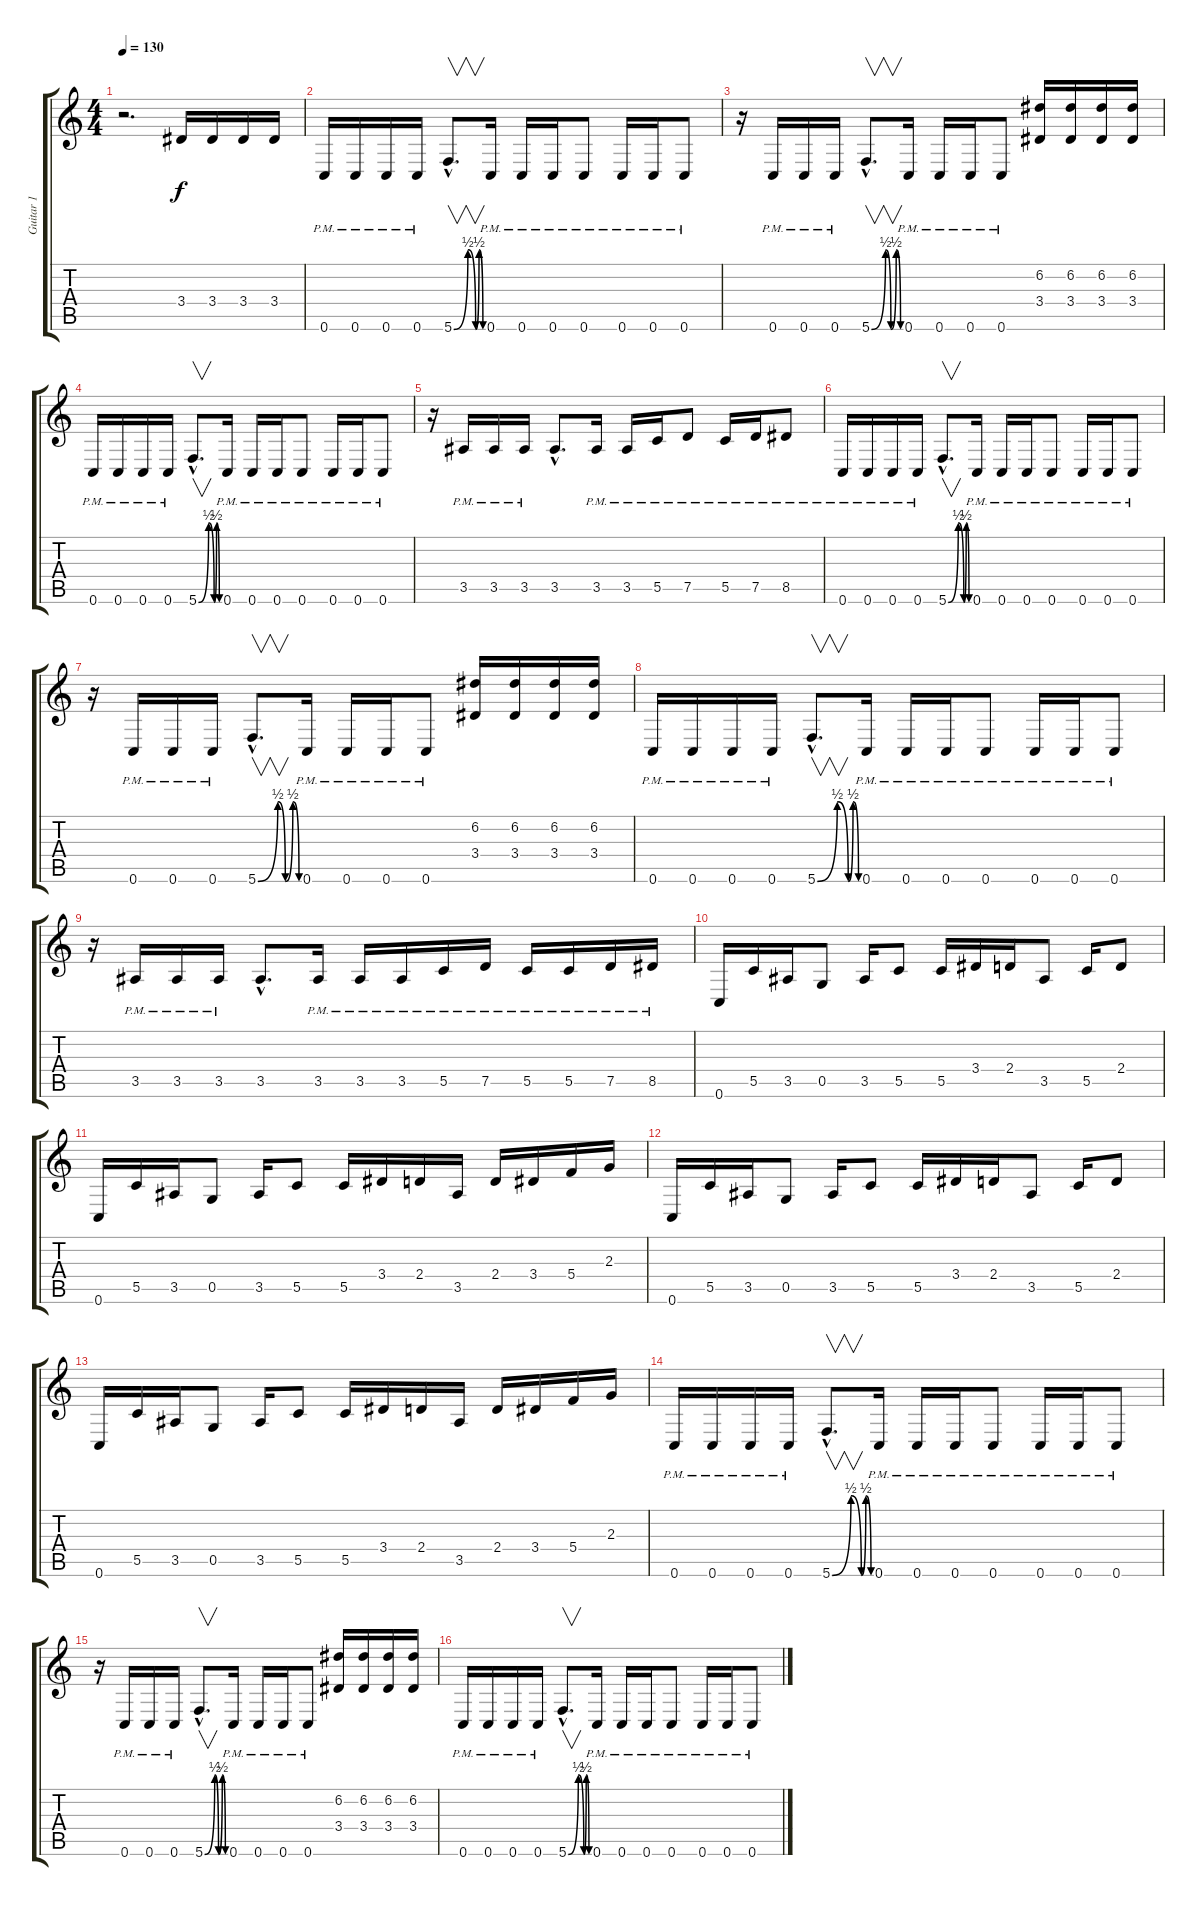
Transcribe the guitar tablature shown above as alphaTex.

\track ("Guitar 1" "Guitar 1") {instrument distortionguitar}
\staff {score tabs}
\tuning (D4 A3 F3 C3 G2 C2) {hide}
\ts (4 4)
\tempo 130
\clef g2
\ks c
r.2{d dy f} 3.4.16 3.4.16 3.4.16 3.4.16 |
0.6{pm}.16 0.6{pm}.16 0.6{pm}.16 0.6{pm}.16 5.6{be (custom 0 0 29 2 45 0 52 2 60 0) hac}.8{v d} 0.6{pm}.16 0.6{pm}.16 0.6{pm}.16 0.6{pm}.8 0.6{pm}.16 0.6{pm}.16 0.6{pm}.8 |
r.16 0.6{pm}.16 0.6{pm}.16 0.6{pm}.16 5.6{be (custom 0 0 29 2 40 0 51 2 60 0) hac}.8{v d} 0.6{pm}.16 0.6{pm}.16 0.6{pm}.16 0.6{pm}.8 (6.2 3.4).16 (6.2 3.4).16 (6.2 3.4).16 (6.2 3.4).16 |
0.6{pm}.16 0.6{pm}.16 0.6{pm}.16 0.6{pm}.16 5.6{be (custom 0 0 29 2 45 0 52 2 60 0) hac}.8{v d} 0.6{pm}.16 0.6{pm}.16 0.6{pm}.16 0.6{pm}.8 0.6{pm}.16 0.6{pm}.16 0.6{pm}.8 |
r.16 3.5{pm}.16 3.5{pm}.16 3.5{pm}.16 3.5{hac}.8{d} 3.5{pm}.16 3.5{pm}.16 5.5{pm}.16 7.5{pm}.8 5.5{pm}.16 7.5{pm}.16 8.5{pm}.8 |
0.6{pm}.16 0.6{pm}.16 0.6{pm}.16 0.6{pm}.16 5.6{be (custom 0 0 29 2 45 0 52 2 60 0) hac}.8{v d} 0.6{pm}.16 0.6{pm}.16 0.6{pm}.16 0.6{pm}.8 0.6{pm}.16 0.6{pm}.16 0.6{pm}.8 |
r.16 0.6{pm}.16 0.6{pm}.16 0.6{pm}.16 5.6{be (custom 0 0 29 2 40 0 51 2 60 0) hac}.8{v d} 0.6{pm}.16 0.6{pm}.16 0.6{pm}.16 0.6{pm}.8 (6.2 3.4).16 (6.2 3.4).16 (6.2 3.4).16 (6.2 3.4).16 |
0.6{pm}.16 0.6{pm}.16 0.6{pm}.16 0.6{pm}.16 5.6{be (custom 0 0 29 2 45 0 52 2 60 0) hac}.8{v d} 0.6{pm}.16 0.6{pm}.16 0.6{pm}.16 0.6{pm}.8 0.6{pm}.16 0.6{pm}.16 0.6{pm}.8 |
r.16 3.5{pm}.16 3.5{pm}.16 3.5{pm}.16 3.5{hac}.8{d} 3.5{pm}.16 3.5{pm}.16 3.5{pm}.16 5.5{pm}.16 7.5{pm}.16 5.5{pm}.16 5.5{pm}.16 7.5{pm}.16 8.5{pm}.16 |
0.6.16 5.5.16 3.5.16 0.5.8 3.5.16 5.5.8 5.5.16 3.4.16 2.4.16 3.5.8 5.5.16 2.4.8 |
0.6.16 5.5.16 3.5.16 0.5.8 3.5.16 5.5.8 5.5.16 3.4.16 2.4.16 3.5.16 2.4.16 3.4.16 5.4.16 2.3.16 |
0.6.16 5.5.16 3.5.16 0.5.8 3.5.16 5.5.8 5.5.16 3.4.16 2.4.16 3.5.8 5.5.16 2.4.8 |
0.6.16 5.5.16 3.5.16 0.5.8 3.5.16 5.5.8 5.5.16 3.4.16 2.4.16 3.5.16 2.4.16 3.4.16 5.4.16 2.3.16 |
0.6{pm}.16 0.6{pm}.16 0.6{pm}.16 0.6{pm}.16 5.6{be (custom 0 0 29 2 45 0 52 2 60 0) hac}.8{v d} 0.6{pm}.16 0.6{pm}.16 0.6{pm}.16 0.6{pm}.8 0.6{pm}.16 0.6{pm}.16 0.6{pm}.8 |
r.16 0.6{pm}.16 0.6{pm}.16 0.6{pm}.16 5.6{be (custom 0 0 29 2 40 0 51 2 60 0) hac}.8{v d} 0.6{pm}.16 0.6{pm}.16 0.6{pm}.16 0.6{pm}.8 (6.2 3.4).16 (6.2 3.4).16 (6.2 3.4).16 (6.2 3.4).16 |
0.6{pm}.16 0.6{pm}.16 0.6{pm}.16 0.6{pm}.16 5.6{be (custom 0 0 29 2 45 0 52 2 60 0) hac}.8{v d} 0.6{pm}.16 0.6{pm}.16 0.6{pm}.16 0.6{pm}.8 0.6{pm}.16 0.6{pm}.16 0.6{pm}.8
